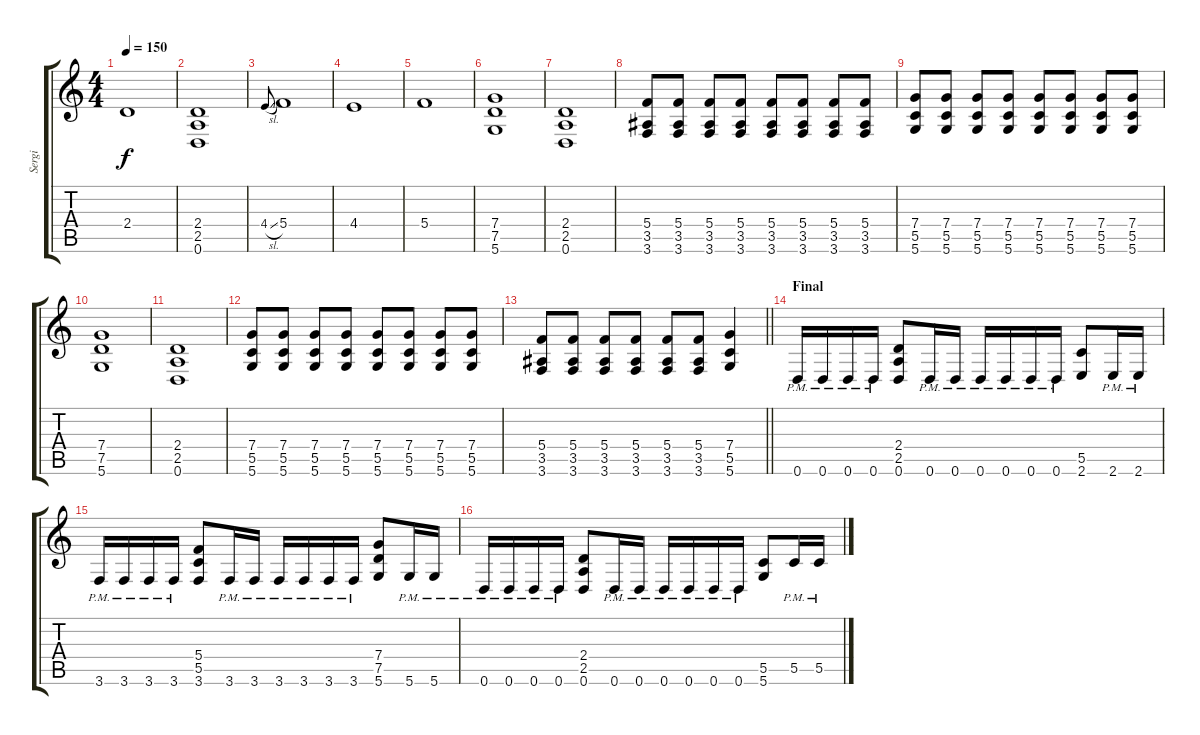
\track ("Sergi" "Sergi") {instrument distortionguitar}
\staff {score tabs}
\tuning (D4 A3 F3 C3 G2 D2) {hide}
\ts (4 4)
\tempo 150
\clef g2
\ks c
2.4.1{dy f} |
(2.4 2.5 0.6).1 |
4.4{sl}.8{gr onbeat} 5.4.1 |
4.4.1 |
5.4.1 |
(7.4 7.5 5.6).1 |
(2.4 2.5 0.6).1 |
(5.4 3.5 3.6).8 (5.4 3.5 3.6).8 (5.4 3.5 3.6).8 (5.4 3.5 3.6).8 (5.4 3.5 3.6).8 (5.4 3.5 3.6).8 (5.4 3.5 3.6).8 (5.4 3.5 3.6).8 |
(7.4 5.5 5.6).8 (7.4 5.5 5.6).8 (7.4 5.5 5.6).8 (7.4 5.5 5.6).8 (7.4 5.5 5.6).8 (7.4 5.5 5.6).8 (7.4 5.5 5.6).8 (7.4 5.5 5.6).8 |
(7.4 7.5 5.6).1 |
(2.4 2.5 0.6).1 |
(7.4 5.5 5.6).8 (7.4 5.5 5.6).8 (7.4 5.5 5.6).8 (7.4 5.5 5.6).8 (7.4 5.5 5.6).8 (7.4 5.5 5.6).8 (7.4 5.5 5.6).8 (7.4 5.5 5.6).8 |
\barLineRight lightlight
(5.4 3.5 3.6).8 (5.4 3.5 3.6).8 (5.4 3.5 3.6).8 (5.4 3.5 3.6).8 (5.4 3.5 3.6).8 (5.4 3.5 3.6).8 (7.4 5.5 5.6).4 |
\section ("" "Final")
0.6{pm}.16 0.6{pm}.16 0.6{pm}.16 0.6{pm}.16 (2.4 2.5 0.6).8 0.6{pm}.16 0.6{pm}.16 0.6{pm}.16 0.6{pm}.16 0.6{pm}.16 0.6{pm}.16 (5.5 2.6).8 2.6{pm}.16 2.6{pm}.16 |
3.6{pm}.16 3.6{pm}.16 3.6{pm}.16 3.6{pm}.16 (5.4 5.5 3.6).8 3.6{pm}.16 3.6{pm}.16 3.6{pm}.16 3.6{pm}.16 3.6{pm}.16 3.6{pm}.16 (7.4 7.5 5.6).8 5.6{pm}.16 5.6{pm}.16 |
0.6{pm}.16 0.6{pm}.16 0.6{pm}.16 0.6{pm}.16 (2.4 2.5 0.6).8 0.6{pm}.16 0.6{pm}.16 0.6{pm}.16 0.6{pm}.16 0.6{pm}.16 0.6{pm}.16 (5.5 5.6).8 5.5{pm}.16 5.5{pm}.16
